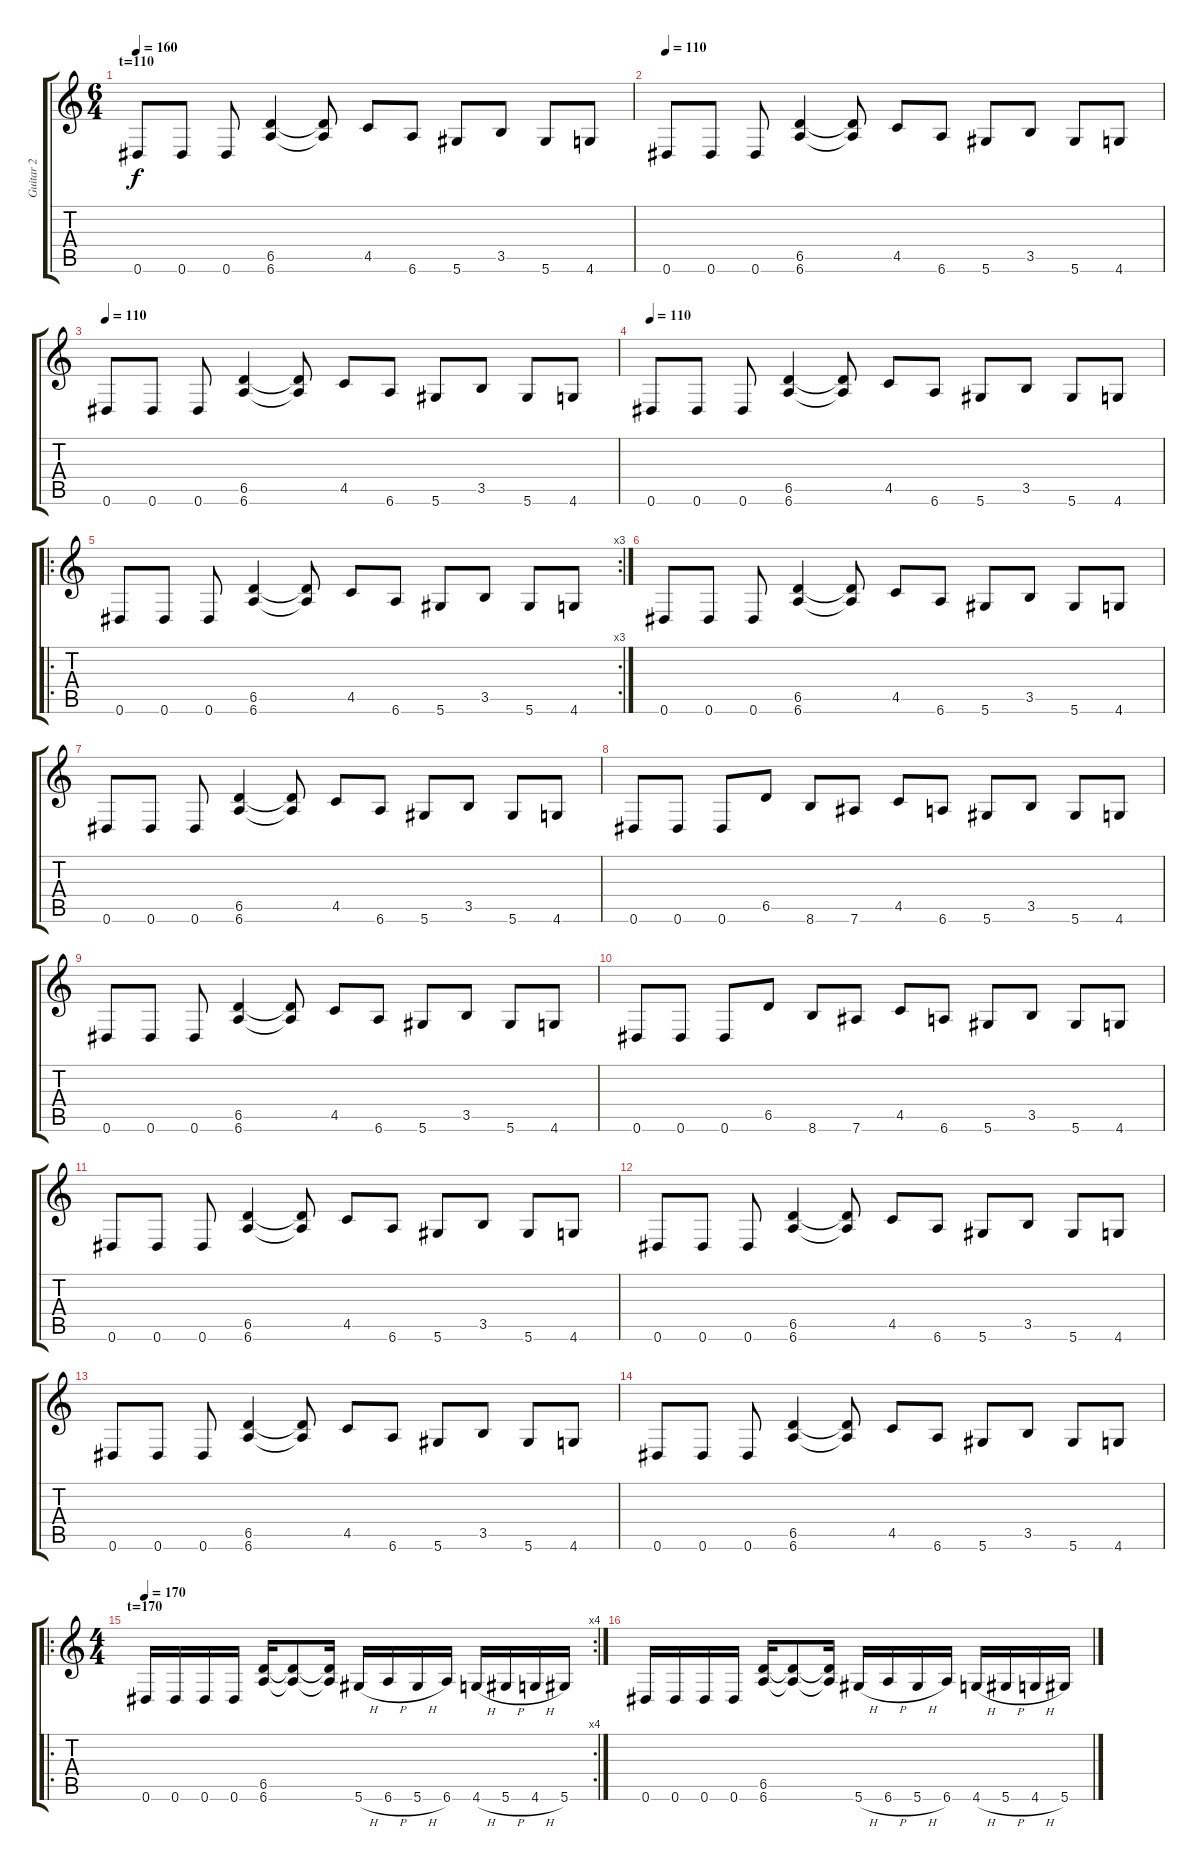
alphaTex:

\track ("Guitar 2" "Guitar 2") {instrument distortionguitar}
\staff {score tabs}
\tuning (Eb4 Bb3 Gb3 Db3 Ab2 Eb2) {hide}
\ts (6 4)
\section ("" "t=110")
\tempo 160
\tempo 110
\tempo 160
\clef g2
\ks c
0.6.8{dy f instrument distortionguitar} 0.6.8 0.6.8 (6.5 6.6).4 (6.5{t} 6.6{t}).8 4.5.8 6.6.8 5.6.8 3.5.8 5.6.8 4.6.8 |
\tempo 110
0.6.8 0.6.8 0.6.8 (6.5 6.6).4 (6.5{t} 6.6{t}).8 4.5.8 6.6.8 5.6.8 3.5.8 5.6.8 4.6.8 |
\tempo 110
0.6.8 0.6.8 0.6.8 (6.5 6.6).4 (6.5{t} 6.6{t}).8 4.5.8 6.6.8 5.6.8 3.5.8 5.6.8 4.6.8 |
\tempo 110
0.6.8 0.6.8 0.6.8 (6.5 6.6).4 (6.5{t} 6.6{t}).8 4.5.8 6.6.8 5.6.8 3.5.8 5.6.8 4.6.8 |
\ro
\rc 3
0.6.8 0.6.8 0.6.8 (6.5 6.6).4 (6.5{t} 6.6{t}).8 4.5.8 6.6.8 5.6.8 3.5.8 5.6.8 4.6.8 |
0.6.8 0.6.8 0.6.8 (6.5 6.6).4 (6.5{t} 6.6{t}).8 4.5.8 6.6.8 5.6.8 3.5.8 5.6.8 4.6.8 |
0.6.8 0.6.8 0.6.8 (6.5 6.6).4 (6.5{t} 6.6{t}).8 4.5.8 6.6.8 5.6.8 3.5.8 5.6.8 4.6.8 |
0.6.8 0.6.8 0.6.8 6.5.8 8.6.8 7.6.8 4.5.8 6.6.8 5.6.8 3.5.8 5.6.8 4.6.8 |
0.6.8 0.6.8 0.6.8 (6.5 6.6).4 (6.5{t} 6.6{t}).8 4.5.8 6.6.8 5.6.8 3.5.8 5.6.8 4.6.8 |
0.6.8 0.6.8 0.6.8 6.5.8 8.6.8 7.6.8 4.5.8 6.6.8 5.6.8 3.5.8 5.6.8 4.6.8 |
0.6.8 0.6.8 0.6.8 (6.5 6.6).4 (6.5{t} 6.6{t}).8 4.5.8 6.6.8 5.6.8 3.5.8 5.6.8 4.6.8 |
0.6.8 0.6.8 0.6.8 (6.5 6.6).4 (6.5{t} 6.6{t}).8 4.5.8 6.6.8 5.6.8 3.5.8 5.6.8 4.6.8 |
0.6.8 0.6.8 0.6.8 (6.5 6.6).4 (6.5{t} 6.6{t}).8 4.5.8 6.6.8 5.6.8 3.5.8 5.6.8 4.6.8 |
0.6.8 0.6.8 0.6.8 (6.5 6.6).4 (6.5{t} 6.6{t}).8 4.5.8 6.6.8 5.6.8 3.5.8 5.6.8 4.6.8 |
\ro
\rc 4
\ts (4 4)
\section ("" "t=170")
\tempo 160
\tempo 170
0.6.16 0.6.16 0.6.16 0.6.16 (6.5 6.6).16 (6.5{t} 6.6{t}).8 (6.5{t} 6.6{t}).16 5.6{h}.16 6.6{h}.16 5.6{h}.16 6.6.16 4.6{h}.16 5.6{h}.16 4.6{h}.16 5.6.16 |
0.6.16 0.6.16 0.6.16 0.6.16 (6.5 6.6).16 (6.5{t} 6.6{t}).8 (6.5{t} 6.6{t}).16 5.6{h}.16 6.6{h}.16 5.6{h}.16 6.6.16 4.6{h}.16 5.6{h}.16 4.6{h}.16 5.6.16
